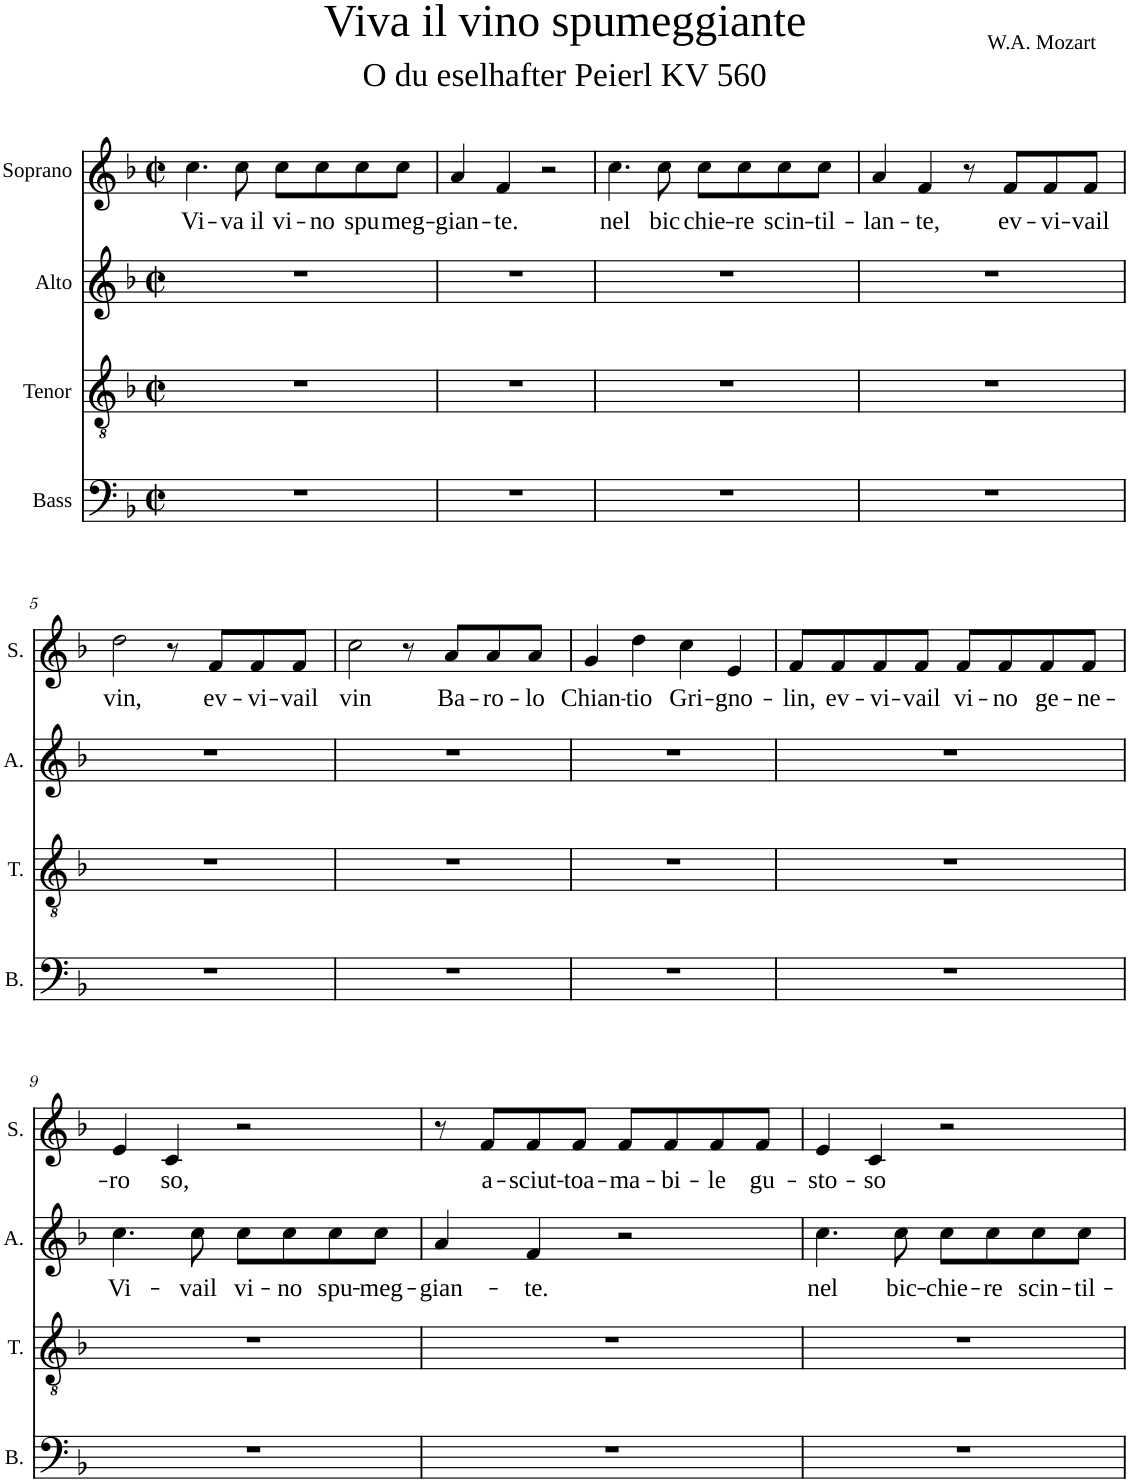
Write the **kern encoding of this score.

**kern	**kern	**kern	**text	**kern	**text
*part4	*part3	*part2	*part2	*part1	*part1
*staff4	*staff3	*staff2	*staff2	*staff1	*staff1
*I"Bass	*I"Tenor	*I"Alto	*	*I"Soprano	*
*I'B.	*I'T.	*I'A.	*	*I'S.	*
*clefF4	*clefGv2	*clefG2	*	*clefG2	*
*k[b-]	*k[b-]	*k[b-]	*	*k[b-]	*
*M4/4	*M4/4	*M4/4	*	*M4/4	*
*met(c|)	*met(c|)	*met(c|)	*	*met(c|)	*
=1	=1	=1	=1	=1	=1
!	!	!	!	!	!LO:LY:b
1r	1r	1r	.	4.cc\	Vi-
!	!	!	!	!	!LO:LY:b
.	.	.	.	8cc\	-va il
!	!	!	!	!	!LO:LY:b
.	.	.	.	8cc\L	vi-
!	!	!	!	!	!LO:LY:b
.	.	.	.	8cc\	-no
!	!	!	!	!	!LO:LY:b
.	.	.	.	8cc\	spu-
!	!	!	!	!	!LO:LY:b
.	.	.	.	8cc\J	-meg-
=2	=2	=2	=2	=2	=2
!	!	!	!	!	!LO:LY:b
1r	1r	1r	.	4a/	-gian-
!	!	!	!	!	!LO:LY:b
.	.	.	.	4f/	-te.
.	.	.	.	2r	.
=3	=3	=3	=3	=3	=3
!	!	!	!	!	!LO:LY:b
1r	1r	1r	.	4.cc\	nel
!	!	!	!	!	!LO:LY:b
.	.	.	.	8cc\	bic-
!	!	!	!	!	!LO:LY:b
.	.	.	.	8cc\L	-chie-
!	!	!	!	!	!LO:LY:b
.	.	.	.	8cc\	-re
!	!	!	!	!	!LO:LY:b
.	.	.	.	8cc\	scin-
!	!	!	!	!	!LO:LY:b
.	.	.	.	8cc\J	-til-
=4	=4	=4	=4	=4	=4
!	!	!	!	!	!LO:LY:b
1r	1r	1r	.	4a/	-lan-
!	!	!	!	!	!LO:LY:b
.	.	.	.	4f/	-te,
.	.	.	.	8r	.
!	!	!	!	!	!LO:LY:b
.	.	.	.	8f/L	ev-
!	!	!	!	!	!LO:LY:b
.	.	.	.	8f/	-vi-
!	!	!	!	!	!LO:LY:b
.	.	.	.	8f/J	-vail
!!LO:LB:g=z
=5	=5	=5	=5	=5	=5
!	!	!	!	!	!LO:LY:b
1r	1r	1r	.	2dd\	vin,
.	.	.	.	8r	.
!	!	!	!	!	!LO:LY:b
.	.	.	.	8f/L	ev-
!	!	!	!	!	!LO:LY:b
.	.	.	.	8f/	-vi-
!	!	!	!	!	!LO:LY:b
.	.	.	.	8f/J	-vail
=6	=6	=6	=6	=6	=6
!	!	!	!	!	!LO:LY:b
1r	1r	1r	.	2cc\	vin
.	.	.	.	8r	.
!	!	!	!	!	!LO:LY:b
.	.	.	.	8a/L	Ba-
!	!	!	!	!	!LO:LY:b
.	.	.	.	8a/	-ro-
!	!	!	!	!	!LO:LY:b
.	.	.	.	8a/J	-lo
=7	=7	=7	=7	=7	=7
!	!	!	!	!	!LO:LY:b
1r	1r	1r	.	4g/	Chian-
!	!	!	!	!	!LO:LY:b
.	.	.	.	4dd\	-tio
!	!	!	!	!	!LO:LY:b
.	.	.	.	4cc\	Gri-
!	!	!	!	!	!LO:LY:b
.	.	.	.	4e/	-gno-
=8	=8	=8	=8	=8	=8
!	!	!	!	!	!LO:LY:b
1r	1r	1r	.	8f/L	-lin,
!	!	!	!	!	!LO:LY:b
.	.	.	.	8f/	ev-
!	!	!	!	!	!LO:LY:b
.	.	.	.	8f/	-vi-
!	!	!	!	!	!LO:LY:b
.	.	.	.	8f/J	-vail
!	!	!	!	!	!LO:LY:b
.	.	.	.	8f/L	vi-
!	!	!	!	!	!LO:LY:b
.	.	.	.	8f/	-no
!	!	!	!	!	!LO:LY:b
.	.	.	.	8f/	ge-
!	!	!	!	!	!LO:LY:b
.	.	.	.	8f/J	-ne-
!!LO:LB:g=z
=9	=9	=9	=9	=9	=9
!	!	!	!LO:LY:b	!	!LO:LY:b
1r	1r	4.cc\	Vi-	4e/	ro
!	!	!	!	!	!LO:LY:b
.	.	.	.	4c/	so,
!	!	!	!LO:LY:b	!	!
.	.	8cc\	-vail	.	.
!	!	!	!LO:LY:b	!	!
.	.	8cc\L	vi-	2r	.
!	!	!	!LO:LY:b	!	!
.	.	8cc\	-no	.	.
!	!	!	!LO:LY:b	!	!
.	.	8cc\	spu-	.	.
!	!	!	!LO:LY:b	!	!
.	.	8cc\J	-meg-	.	.
=10	=10	=10	=10	=10	=10
!	!	!	!LO:LY:b	!	!
1r	1r	4a/	-gian-	8r	.
!	!	!	!	!	!LO:LY:b
.	.	.	.	8f/L	a-
!	!	!	!LO:LY:b	!	!LO:LY:b
.	.	4f/	-te.	8f/	-sciut-
!	!	!	!	!	!LO:LY:b
.	.	.	.	8f/J	-toa-
!	!	!	!	!	!LO:LY:b
.	.	2r	.	8f/L	-ma-
!	!	!	!	!	!LO:LY:b
.	.	.	.	8f/	-bi-
!	!	!	!	!	!LO:LY:b
.	.	.	.	8f/	-le
!	!	!	!	!	!LO:LY:b
.	.	.	.	8f/J	gu-
=11	=11	=11	=11	=11	=11
!	!	!	!LO:LY:b	!	!LO:LY:b
1r	1r	4.cc\	nel	4e/	-sto-
!	!	!	!	!	!LO:LY:b
.	.	.	.	4c/	-so
!	!	!	!LO:LY:b	!	!
.	.	8cc\	bic-	.	.
!	!	!	!LO:LY:b	!	!
.	.	8cc\L	-chie-	2r	.
!	!	!	!LO:LY:b	!	!
.	.	8cc\	-re	.	.
!	!	!	!LO:LY:b	!	!
.	.	8cc\	scin-	.	.
!	!	!	!LO:LY:b	!	!
.	.	8cc\J	-til-	.	.
=	=	=	=	=	=
*-	*-	*-	*-	*-	*-
